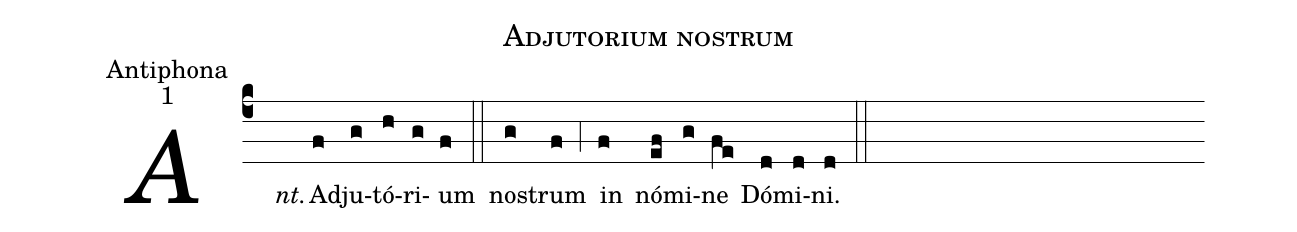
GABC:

name:Adjutorium nostrum;
office-part:Antiphona;
mode:1;
%%
(c4) <i>Ant.</i>() Ad(f)ju(g)tó(h)ri(g)um(f) (::)
no(g)strum(f) (,4) in(f) nó(ef)mi(g)ne(fe) Dó(d)mi(d)ni.(d) (::)
